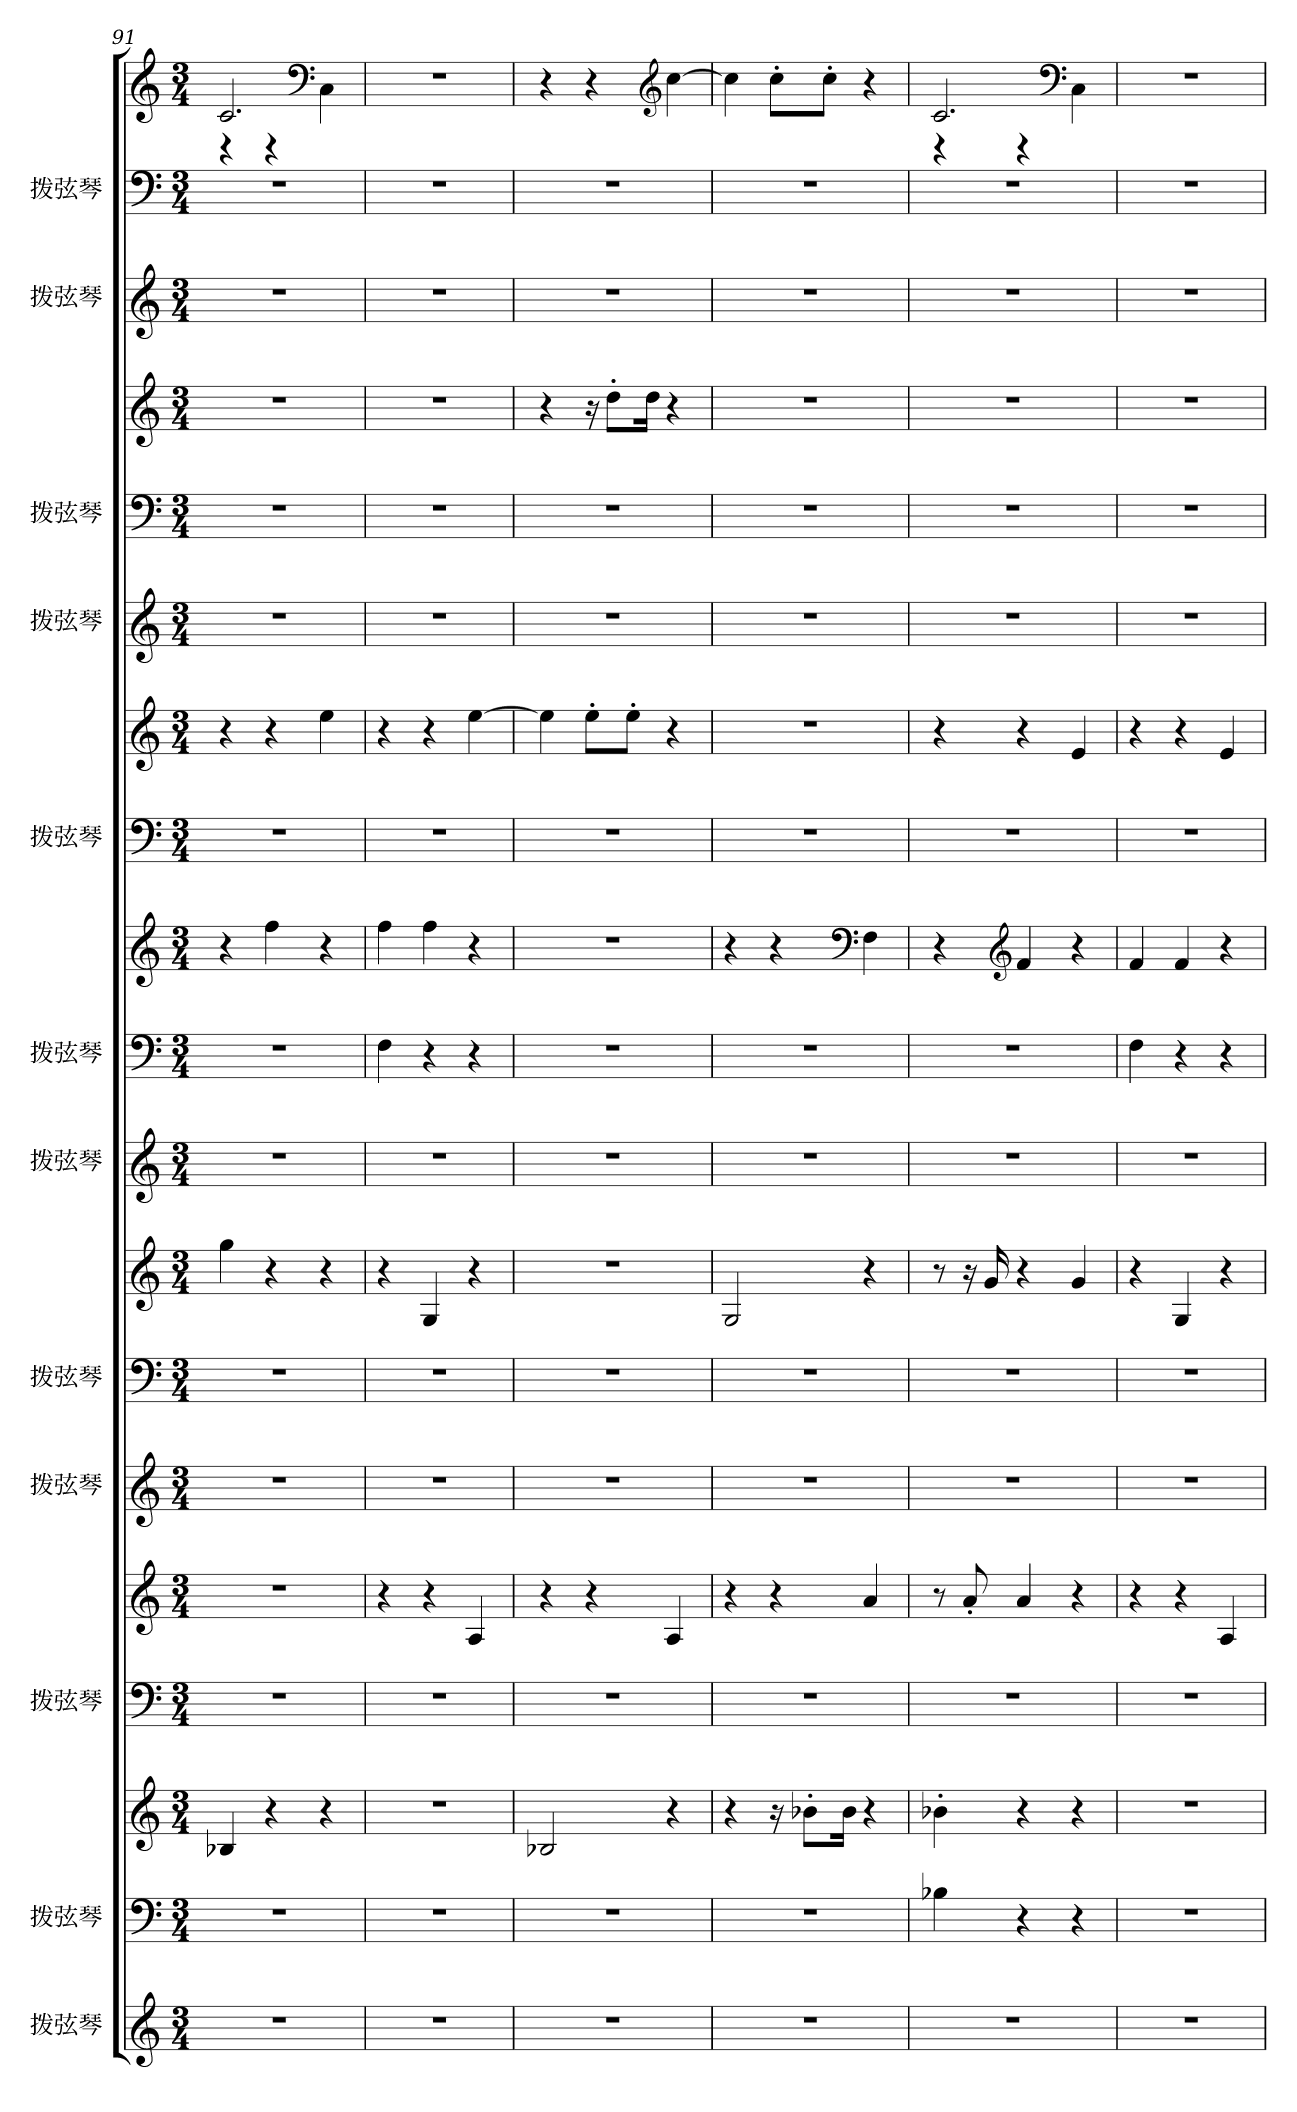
**kern	**kern	**kern	**kern	**kern	**kern	**kern	**kern	**kern	**kern	**kern	**kern	**kern	**kern	**kern	**kern	**kern	**kern	**kern
*part12	*part11	*part11	*part10	*part10	*part9	*part8	*part8	*part7	*part6	*part6	*part5	*part5	*part4	*part3	*part3	*part2	*part1	*part1
*staff19	*staff18	*staff17	*staff16	*staff15	*staff14	*staff13	*staff12	*staff11	*staff10	*staff9	*staff8	*staff7	*staff6	*staff5	*staff4	*staff3	*staff2	*staff1
*I"拨弦琴	*I"拨弦琴	*	*I"拨弦琴	*	*I"拨弦琴	*I"拨弦琴	*	*I"拨弦琴	*I"拨弦琴	*	*I"拨弦琴	*	*I"拨弦琴	*I"拨弦琴	*	*I"拨弦琴	*I"拨弦琴	*
*clefG2	*clefF4	*clefG2	*clefF4	*clefG2	*clefG2	*clefF4	*clefG2	*clefG2	*clefF4	*clefG2	*clefF4	*clefG2	*clefG2	*clefF4	*clefG2	*clefG2	*clefF4	*clefG2
*k[]	*k[]	*k[]	*k[]	*k[]	*k[]	*k[]	*k[]	*k[]	*k[]	*k[]	*k[]	*k[]	*k[]	*k[]	*k[]	*k[]	*k[]	*k[]
*M3/4	*M3/4	*M3/4	*M3/4	*M3/4	*M3/4	*M3/4	*M3/4	*M3/4	*M3/4	*M3/4	*M3/4	*M3/4	*M3/4	*M3/4	*M3/4	*M3/4	*M3/4	*M3/4
=91	=91	=91	=91	=91	=91	=91	=91	=91	=91	=91	=91	=91	=91	=91	=91	=91	=91	=91
*	*	*	*	*	*	*	*	*	*	*	*	*	*	*	*	*	*	*^
2.r	2.r	4B-X/	2.r	2.r	2.r	2.r	4gg\	2.r	2.r	4r	2.r	4r	2.r	2.r	2.r	2.r	2.r	2.c/	4r
.	.	4r	.	.	.	.	4r	.	.	4ff\	.	4r	.	.	.	.	.	.	4r
*	*	*	*	*	*	*	*	*	*	*	*	*	*	*	*	*	*	*clefF4	*
.	.	4r	.	.	.	.	4r	.	.	4r	.	4ee\	.	.	.	.	.	.	4C\
*	*	*	*	*	*	*	*	*	*	*	*	*	*	*	*	*	*	*v	*v
=92	=92	=92	=92	=92	=92	=92	=92	=92	=92	=92	=92	=92	=92	=92	=92	=92	=92	=92
2.r	2.r	2.r	2.r	4r	2.r	2.r	4r	2.r	4F\	4ff\	2.r	4r	2.r	2.r	2.r	2.r	2.r	2.r
.	.	.	.	4r	.	.	4G/	.	4r	4ff\	.	4r	.	.	.	.	.	.
.	.	.	.	4A/	.	.	4r	.	4r	4r	.	[4ee\	.	.	.	.	.	.
=93	=93	=93	=93	=93	=93	=93	=93	=93	=93	=93	=93	=93	=93	=93	=93	=93	=93	=93
2.r	2.r	2B-X/	2.r	4r	2.r	2.r	2.r	2.r	2.r	2.r	2.r	4ee\]	2.r	2.r	4r	2.r	2.r	4r
.	.	.	.	4r	.	.	.	.	.	.	.	8ee'\L	.	.	16r	.	.	4r
.	.	.	.	.	.	.	.	.	.	.	.	.	.	.	8dd'\L	.	.	.
.	.	.	.	.	.	.	.	.	.	.	.	8ee'\J	.	.	.	.	.	.
.	.	.	.	.	.	.	.	.	.	.	.	.	.	.	16dd\Jk	.	.	.
*	*	*	*	*	*	*	*	*	*	*	*	*	*	*	*	*	*	*clefG2
.	.	4r	.	4A/	.	.	.	.	.	.	.	4r	.	.	4r	.	.	[4cc\
=94	=94	=94	=94	=94	=94	=94	=94	=94	=94	=94	=94	=94	=94	=94	=94	=94	=94	=94
2.r	2.r	4r	2.r	4r	2.r	2.r	2G/	2.r	2.r	4r	2.r	2.r	2.r	2.r	2.r	2.r	2.r	4cc\]
.	.	16r	.	4r	.	.	.	.	.	4r	.	.	.	.	.	.	.	8cc'\L
.	.	8b-X'\L	.	.	.	.	.	.	.	.	.	.	.	.	.	.	.	.
.	.	.	.	.	.	.	.	.	.	.	.	.	.	.	.	.	.	8cc'\J
.	.	16b-\Jk	.	.	.	.	.	.	.	.	.	.	.	.	.	.	.	.
*	*	*	*	*	*	*	*	*	*	*clefF4	*	*	*	*	*	*	*	*
.	.	4r	.	4a/	.	.	4r	.	.	4F\	.	.	.	.	.	.	.	4r
!!LO:PB:g=z
=95	=95	=95	=95	=95	=95	=95	=95	=95	=95	=95	=95	=95	=95	=95	=95	=95	=95	=95
*	*	*	*	*	*	*	*	*	*	*	*	*	*	*	*	*	*	*^
2.r	4B-X\	4b-X'\	2.r	8r	2.r	2.r	8r	2.r	2.r	4r	2.r	4r	2.r	2.r	2.r	2.r	2.r	2.c/	4r
.	.	.	.	8a'/	.	.	16r	.	.	.	.	.	.	.	.	.	.	.	.
.	.	.	.	.	.	.	16g/	.	.	.	.	.	.	.	.	.	.	.	.
*	*	*	*	*	*	*	*	*	*	*clefG2	*	*	*	*	*	*	*	*	*
.	4r	4r	.	4a/	.	.	4r	.	.	4f/	.	4r	.	.	.	.	.	.	4r
*	*	*	*	*	*	*	*	*	*	*	*	*	*	*	*	*	*	*clefF4	*
.	4r	4r	.	4r	.	.	4g/	.	.	4r	.	4e/	.	.	.	.	.	.	4C\
*	*	*	*	*	*	*	*	*	*	*	*	*	*	*	*	*	*	*v	*v
=96	=96	=96	=96	=96	=96	=96	=96	=96	=96	=96	=96	=96	=96	=96	=96	=96	=96	=96
2.r	2.r	2.r	2.r	4r	2.r	2.r	4r	2.r	4F\	4f/	2.r	4r	2.r	2.r	2.r	2.r	2.r	2.r
.	.	.	.	4r	.	.	4G/	.	4r	4f/	.	4r	.	.	.	.	.	.
.	.	.	.	4A/	.	.	4r	.	4r	4r	.	4e/	.	.	.	.	.	.
=	=	=	=	=	=	=	=	=	=	=	=	=	=	=	=	=	=	=
*-	*-	*-	*-	*-	*-	*-	*-	*-	*-	*-	*-	*-	*-	*-	*-	*-	*-	*-
